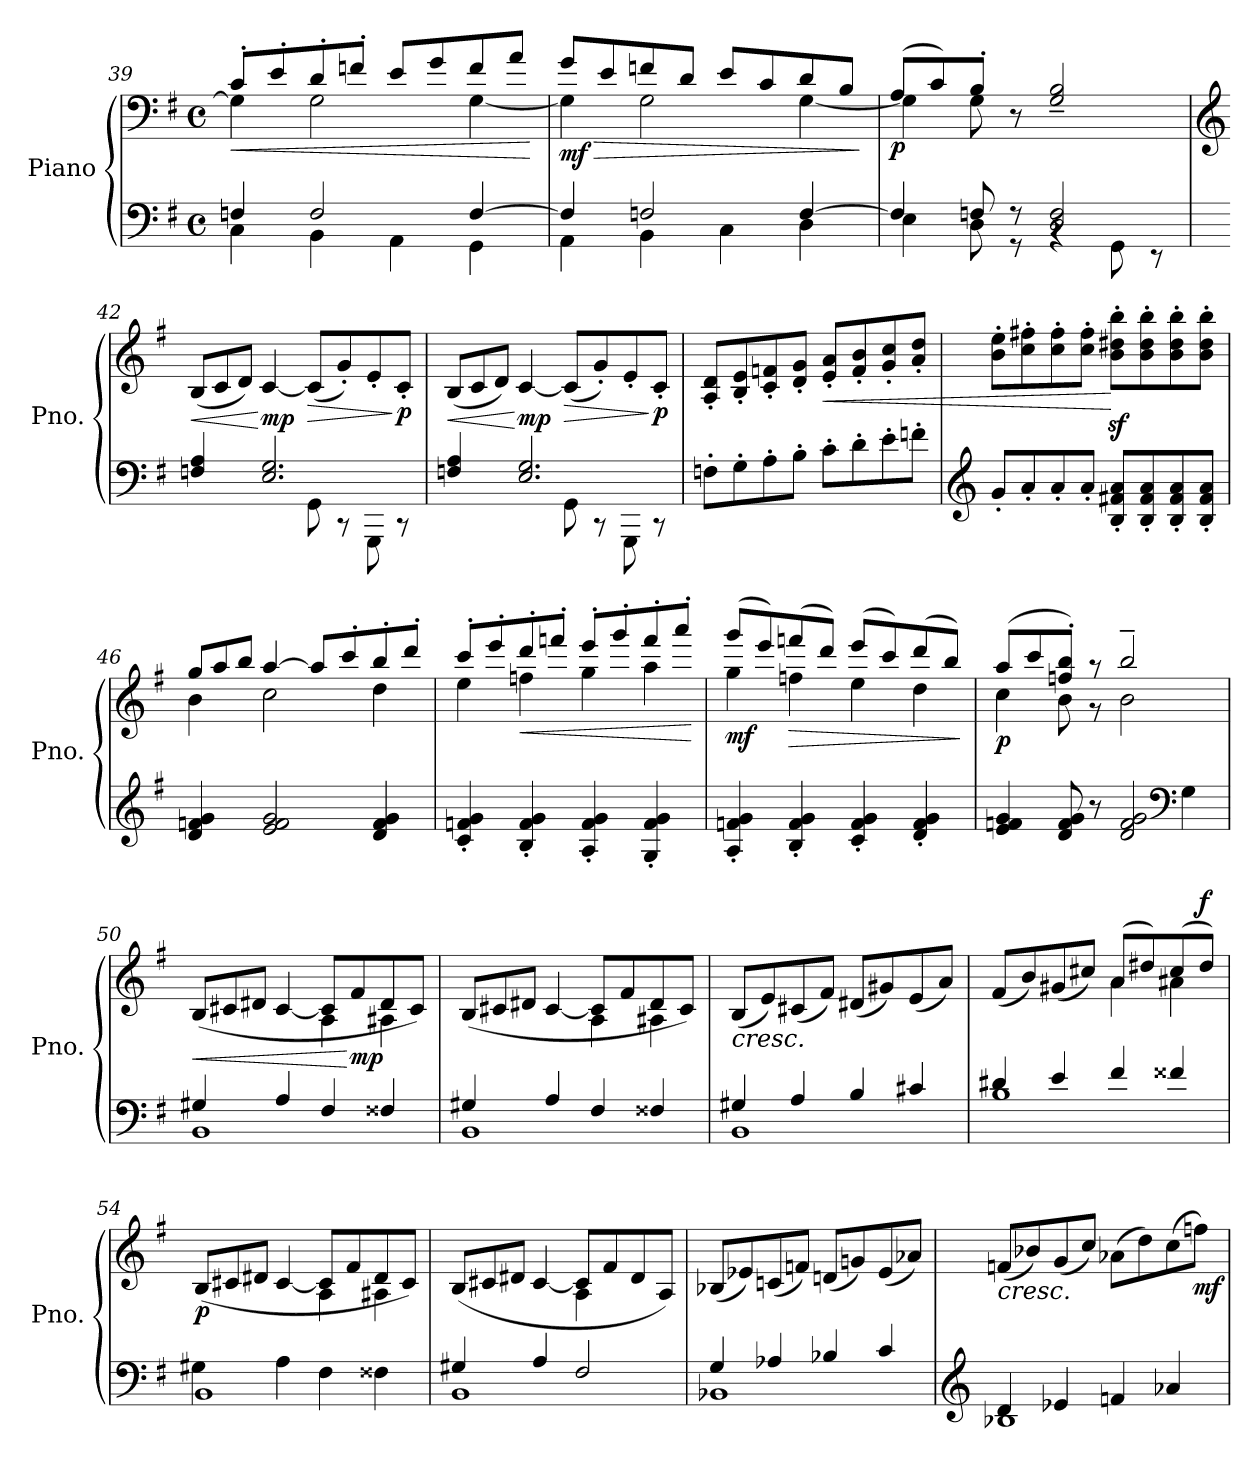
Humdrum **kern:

**kern	**kern	**dynam
*part1	*part1	*part1
*staff2	*staff1	*staff1/2
*I"Piano	*	*
*I'Pno.	*	*
!!LO:LB:g=z
*clefF4	*clefF4	*
*k[f#]	*k[f#]	*
*M4/4	*M4/4	*
*met(c)	*met(c)	*
=39	=39	=39
*^	*	*
!	!	!	!LO:HP:b
*	*	*^	*
4Fn/	4C\	8c'/L	4G\]	<
.	.	8e'/	.	.
2F/	4BB\	8d'/	2G\	.
.	.	8fn'/J	.	.
.	4AA\	8e/L	.	.
.	.	8g/	.	.
[4F/	4GG\	8f/	[4G\	.
.	.	8a/J	.	.
*v	*v	*	*	*
*	*v	*v	*
.	.	[
=40	=40	=40
*^	*	*
!	!	!	!LO:HP:b
*	*	*^	*
!	!	!	!	!LO:DY:n=1:b
4F/]	4AA\	8g/L	4G\]	> mf
.	.	8e/	.	.
2Fn/	4BB\	8fn/	2G\	.
.	.	8d/J	.	.
.	4C\	8e/L	.	.
.	.	8c/	.	.
[4F/	4D\	8d/	[4G\	.
.	.	8B/J	.	.
*v	*v	*	*	*
*	*v	*v	*
.	.	]
=41	=41	=41
*^	*^	*
!	!	!	!	!LO:DY:b
4F/]	4E\	(8A/L	4G\]	p
.	.	8c/)	.	.
8Fn/	8D\	8B'/J	8G\	.
8r	8r	8r	2ryy	.
2D/ 2F/	4rBB	2G/~ 2B/~	.	.
.	8GG\	.	.	.
.	8r	.	8ryy	.
*	*	*v	*v	*
=42	=42	=42	=42
*	*	*clefG2	*
*	*	*Xtuplet	*
*	*	*^	*
!	!	!	!	!LO:HP:b
*	*	*v	*v	*
4Fn/ 4A/	2ryy	(12B/L	<
.	.	12c/	.
.	.	12d/J)	.
!	!	!	!LO:DY:n=1:b
2.E/ 2.G/	.	[4c/	[ mp
!	!	!	!LO:HP:b
.	8GG\	(8c/L]	>
.	8r	8g'/)	.
.	8GGG\	8e'/	.
!	!	!	!LO:DY:n=2:b
.	8r	8c'/J	] p
!!LO:LB:g=z
=43	=43	=43	=43
!	!	!	!LO:HP:b
4Fn/ 4A/	2ryy	(12B/L	<
.	.	12c/	.
.	.	12d/J)	.
!	!	!	!LO:DY:n=1:b
2.E/ 2.G/	.	[4c/	[ mp
!	!	!	!LO:HP:b
.	8GG\	(8c/L]	>
.	8r	8g'/)	.
.	8GGG\	8e'/	.
!	!	!	!LO:DY:n=2:b
.	8r	8c'/J	] p
*v	*v	*	*
=44	=44	=44
8Fn'\L	8A/' 8d/'L	.
8G'\	8B/' 8e/'	.
8A'\	8c/' 8fn/'	.
8B'\J	8d/' 8g/'J	.
!	!	!LO:HP:b
8c'\L	8e/' 8a/'L	<
8d'\	8f/' 8b/'	.
8e'\	8g/' 8cc/'	.
8fn'\J	8a/' 8dd/'J	.
=45	=45	=45
*clefG2	*	*
8g'/L	8b\' 8ee\'L	.
8a'/	8cc\' 8ff#X\'	.
8a'/	8cc\' 8ff#\'	.
8a'/J	8cc\' 8ff#\'J	.
8B/' 8f#X/' 8a/'L	8b\z<' 8dd#X\z<' 8bb\z<'L	[
8B/' 8f#/' 8a/'	8b\' 8dd#\' 8bb\'	.
8B/' 8f#/' 8a/'	8b\' 8dd#\' 8bb\'	.
8B/' 8f#/' 8a/'J	8b\' 8dd#\' 8bb\'J	.
=46	=46	=46
*	*^	*
4d/ 4fn/ 4g/	12gg/L	4b\	.
.	12aa/	.	.
.	12bb/J	.	.
2e/ 2f/ 2g/	[4aa/	2cc\	.
.	8aa/L]	.	.
.	8ccc'/	.	.
4d/ 4f/ 4g/	8bb'/	4dd\	.
.	8ddd'/J	.	.
!!LO:LB:g=z	!!
=47	=47	=47	=47
4c/' 4fn/' 4g/'	8ccc'/L	4ee\	.
.	8eee'/	.	.
!	!	!	!LO:HP:b
4B/' 4f/' 4g/'	8ddd'/	4ffn\	<
.	8fffn'/J	.	.
4A/' 4f/' 4g/'	8eee'/L	4gg\	.
.	8ggg'/	.	.
4G/' 4f/' 4g/'	8fff'/	4aa\	.
.	8aaa'/J	.	.
*	*v	*v	*
.	.	[
=48	=48	=48
*	*^	*
!	!	!	!LO:DY:b
4A/' 4fn/' 4g/'	(8ggg/L	4gg\	mf
.	8eee/)	.	.
!	!	!	!LO:HP:b
4B/' 4f/' 4g/'	(8fffn/	4ffn\	>
.	8ddd/J)	.	.
4c/' 4f/' 4g/'	(8eee/L	4ee\	.
.	8ccc/)	.	.
4d/' 4f/' 4g/'	(8ddd/	4dd\	.
.	8bb/J)	.	.
*	*v	*v	*
.	.	]
=49	=49	=49
*^	*^	*
!	!	!	!	!LO:DY:b
4e/ 4fn/ 4g/	2.ryy	(8aa/L	4cc\	p
.	.	8ccc/	.	.
8d/ 8f/ 8g/	.	8ffn/' 8bb/'J)	8b\	.
8r	.	8r	8r	.
2d/ 2f/ 2g/	.	2bb~/	2b\	.
*clefF4	*	*	*	*
.	4G\	.	.	.
!!LO:LB:g=z	!!
=50	=50	=50	=50	=50
!	!	!	!	!LO:HP:b
4G#X/	1BB	(12B/L	2rcyy	<
.	.	12c#X/	.	.
.	.	12d#X/J	.	.
4A/	.	[4c#/	.	.
4F#/	.	8c#/L]	4A\	.
!	!	!	!	!LO:DY:n=1:b
.	.	8f#/	.	[ mp
4F##X/	.	8d#/	4A#X\	.
.	.	8c#/J)	.	.
=51	=51	=51	=51	=51
4G#X/	1BB	(12B/L	2rcyy	.
.	.	12c#X/	.	.
.	.	12d#X/J	.	.
4A/	.	[4c#/	.	.
4F#/	.	8c#/L]	4A\	.
.	.	8f#/	.	.
4F##X/	.	8d#/	4A#X\	.
.	.	8c#/J)	.	.
*	*	*v	*v	*
=52	=52	=52	=52
!	!	!	!LO:HP:b
4G#X/	1BB	(8B/L	<
.	.	8e/)	.
4A/	.	(8c#X/	.
.	.	8f#/J)	.
4B/	.	(8d#X/L	.
.	.	8g#X/)	.
4c#X/	.	(8e/	.
.	.	8a/J)	.
!!LO:LB:g=z
=53	=53	=53	=53
*	*	*^	*
4d#X/	1B	(8f#/L	2rgyy	.
.	.	8b/)	.	.
4e/	.	(8g#X/	.	.
.	.	8cc#X/J)	.	.
4f#/	.	(8a/L	4a\	.
.	.	8dd#X/)	.	.
4f##X/	.	(8cc#/	4a#X\	.
!	!	!	!	!LO:DY:a
.	.	8dd#/J)	.	f
*v	*v	*	*	*
*	*v	*v	*
.	.	[
=54	=54	=54
*^	*^	*
!	!	!	!	!LO:DY:b
1BB	4G#X\	(12B/L	2rcyy	p
.	.	12c#X/	.	.
.	.	12d#X/J	.	.
.	4A\	[4c#/	.	.
.	4F#\	8c#/L]	4A\	.
.	.	8f#/	.	.
.	4F##X\	8d#/	4A#X\	.
.	.	8c#/J)	.	.
=55	=55	=55	=55	=55
4G#X/	1BB	(12B/L	2ryy	.
.	.	12c#X/	.	.
.	.	12d#X/J	.	.
4A/	.	[4c#/	.	.
2F#/	.	8c#/L]	4A\	.
.	.	8f#/	.	.
.	.	8d#/	4ryy	.
.	.	8A/J)	.	.
*	*	*v	*v	*
!!LO:PB:g=z
=56	=56	=56	=56
4G/	1BB-X	(8B-X/L	.
.	.	8e-X/)	.
4A-X/	.	(8cn/	.
.	.	8fn/J)	.
4B-X/	.	(8dn/L	.
.	.	8gn/)	.
4c/	.	(8e-/	.
.	.	8a-X/J)	.
=57	=57	=57	=57
*clefG2	*	*	*
!	!	!	!LO:HP:b
4d/	1B-X	(8fn/L	<
.	.	8b-X/)	.
4e-X/	.	(8g/	.
.	.	8cc/J)	.
4fn/	.	(8a-X\L	.
.	.	8dd\)	.
4a-X/	.	(8cc\	.
!	!	!	!LO:DY:b
.	.	8ffn\J)	mf
*v	*v	*	*
.	.	[
=	=	=
*-	*-	*-
